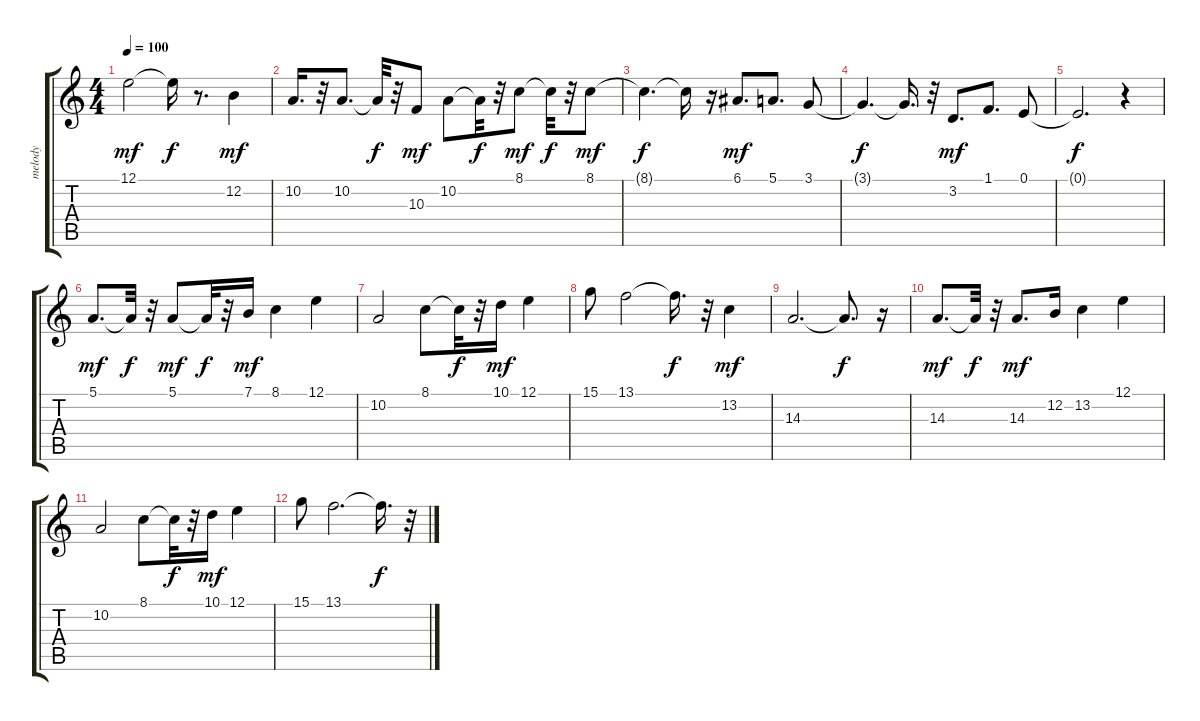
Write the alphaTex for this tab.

\track ("melody" "melody") {instrument accordion}
\staff {score tabs}
\tuning (E4 B3 G3 D3 A2 E2) {hide}
\ts (4 4)
\tempo 100
\clef g2
\ks c
12.1.2{dy mf} 12.1{t}.16{dy f} r.8{d} 12.2.4{dy mf} |
10.2.16{d} r.32 10.2.8{d} 10.2{t}.32{dy f} r.32 10.3.8{dy mf} 10.2.8 10.2{t}.32{dy f} r.32 8.1.8{dy mf} 8.1{t}.32{dy f} r.32 8.1.8{dy mf} |
8.1{t}.4{d dy f} 8.1{t}.16 r.16 6.1.8{d dy mf} 5.1.8{d} 3.1.8 |
3.1{t}.4{d dy f} 3.1{t}.16{d} r.32 3.2.8{d dy mf} 1.1.8{d} 0.1.8 |
0.1{t}.2{d dy f} r.4 |
5.1.8{d dy mf} 5.1{t}.32{dy f} r.32 5.1.8{dy mf} 5.1{t}.32{dy f} r.32 7.1.16{dy mf} 8.1.4 12.1.4 |
10.2.2 8.1.8 8.1{t}.32{dy f} r.32 10.1.16{dy mf} 12.1.4 |
15.1.8 13.1.2 13.1{t}.16{d dy f} r.32 13.2.4{dy mf} |
14.3.2{d} 14.3{t}.8{d dy f} r.16 |
14.3.8{d dy mf} 14.3{t}.32{dy f} r.32 14.3.8{d dy mf} 12.2.16 13.2.4 12.1.4 |
10.2.2 8.1.8 8.1{t}.32{dy f} r.32 10.1.16{dy mf} 12.1.4 |
15.1.8 13.1.2{d} 13.1{t}.16{d dy f} r.32
